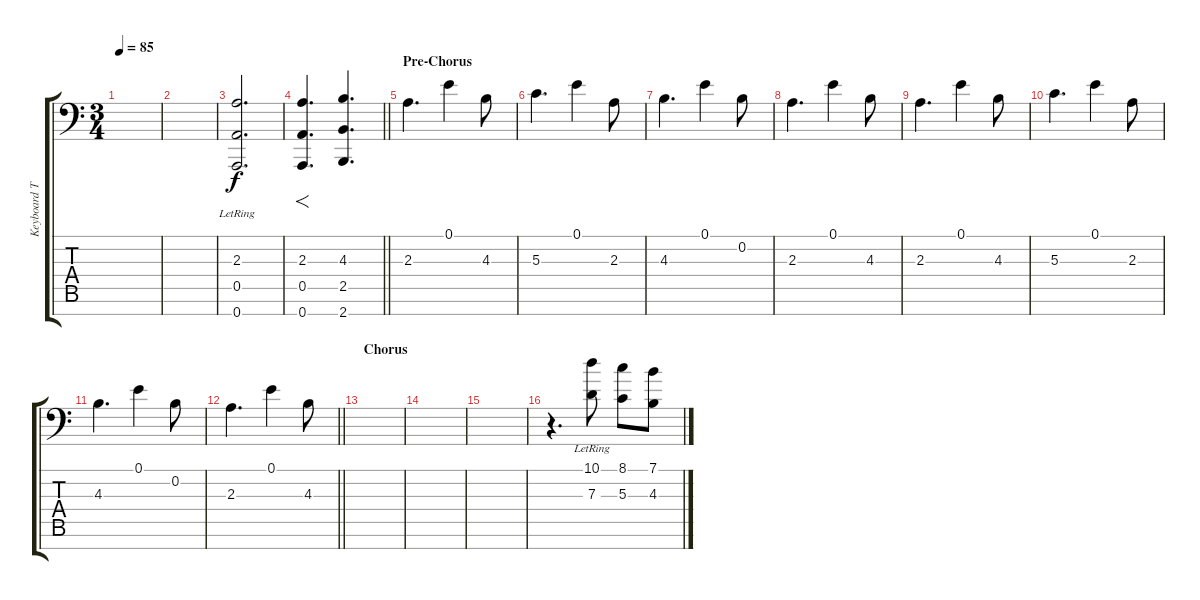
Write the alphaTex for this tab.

\track ("Keyboard Treble (Ahmed)" "Keyboard T") {instrument stringensemble1}
\staff {score tabs}
\tuning (E4 B3 G3 D3 A2 E2 A1) {hide}
\ts (3 4)
\tempo 85
\clef f4
\ks c
|
|
(2.3{lr} 0.5{lr} 0.7).2{d volume 14 balance 8} |
\barLineRight lightlight
(2.3 0.5 0.7).4{f d} (4.3 2.5 2.7).4{d} |
\section ("" "Pre-Chorus")
2.3.4{d volume 8} 0.1.4 4.3.8 |
5.3.4{d} 0.1.4 2.3.8 |
4.3.4{d} 0.1.4 0.2.8 |
2.3.4{d} 0.1.4 4.3.8 |
2.3.4{d} 0.1.4 4.3.8 |
5.3.4{d} 0.1.4 2.3.8 |
4.3.4{d} 0.1.4 0.2.8 |
\barLineRight lightlight
2.3.4{d} 0.1.4 4.3.8 |
\section ("" "Chorus")
|
|
|
r.4{d} (10.1{lr} 7.3).8 (8.1 5.3).8 (7.1 4.3).8
